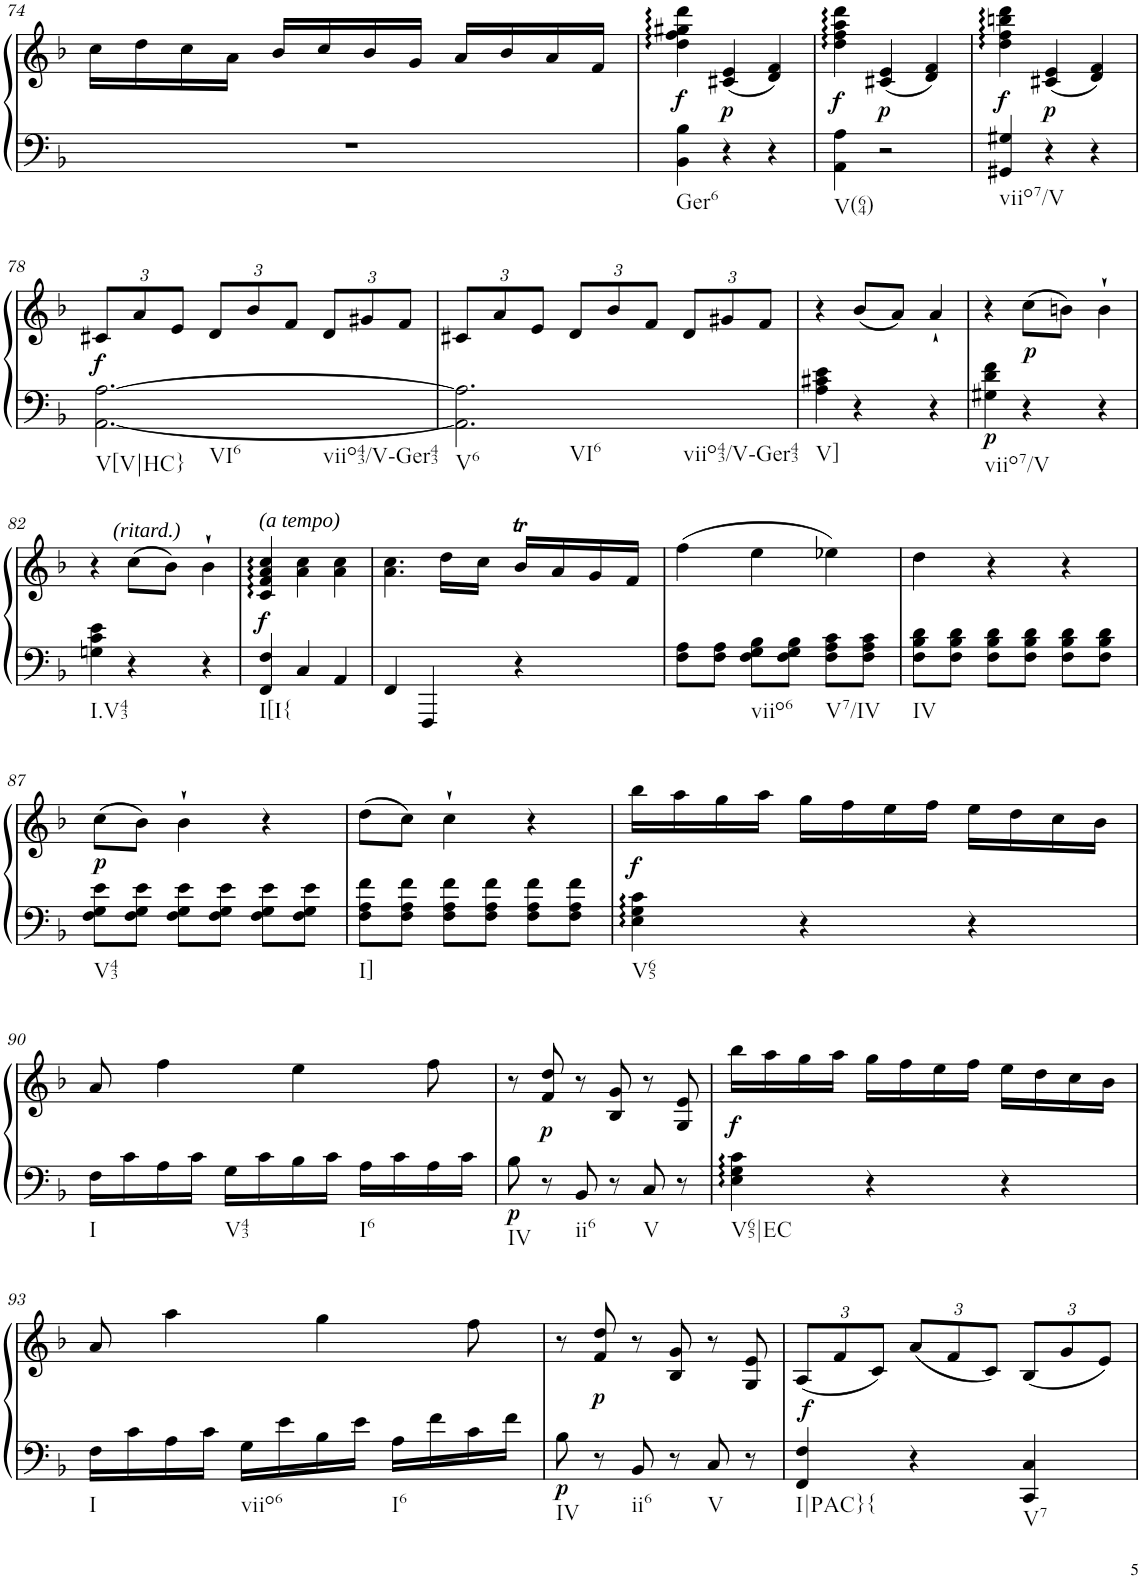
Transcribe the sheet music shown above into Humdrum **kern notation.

**kern	**kern	**dynam
*part1	*part1	*part1
*staff2	*staff1	*staff1/2
*I"Klavier linke Hand	*	*
!!LO:PB:g=z
*clefG2	*clefG2	*
*k[b-]	*k[b-]	*
*M3/4	*M3/4	*
=74	=74	=74
2.r	16cc\LL	.
.	16dd\	.
.	16cc\	.
.	16a\JJ	.
.	16b-/LL	.
.	16cc/	.
.	16b-/	.
.	16g/JJ	.
.	16a/LL	.
.	16b-/	.
.	16a/	.
.	16f/JJ	.
=75	=75	=75
!LO:TX:b:t=Ger6	!	!
!	!	!LO:DY:b
4BB-\ 4B-\	4dd\ 4ff\ 4gg#X\ 4ddd\	f
!	!	!LO:DY:b
4r	(4c#X/ 4e/	p
4r	4d/ 4f/)	.
=76	=76	=76
!LO:TX:b:t=V(64)	!	!
!	!	!LO:DY:b
4AA\ 4A\	4dd\ 4ff\ 4aa\ 4ddd\	f
!	!	!LO:DY:b
2r	(4c#X/ 4e/	p
.	4d/ 4f/)	.
=77	=77	=77
!LO:TX:b:t=viio7/V	!	!
!	!	!LO:DY:b
4GG#X/ 4G#X/	4dd\ 4ff\ 4bbn\ 4ddd\	f
!	!	!LO:DY:b
4r	(4c#X/ 4e/	p
4r	4d/ 4f/)	.
!!LO:LB:g=z
=78	=78	=78
*	*Xbrackettup	*
!LO:TX:b:t=V[V|HC}	!	!
!LO:TX:b:t=VI6	!	!
!LO:TX:b:t=viio43/V-Ger43	!	!
!	!	!LO:DY:b
[2.AA\ [2.A\	12c#X/L	f
.	12a/	.
.	12e/J	.
.	12d/L	.
.	12b-/	.
.	12f/J	.
.	12d/L	.
.	12g#X/	.
.	12f/J	.
=79	=79	=79
!LO:TX:b:t=V6	!	!
!LO:TX:b:t=VI6	!	!
!LO:TX:b:t=viio43/V-Ger43	!	!
2.AA\] 2.A\]	12c#X/L	.
.	12a/	.
.	12e/J	.
.	12d/L	.
.	12b-/	.
.	12f/J	.
.	12d/L	.
.	12g#X/	.
.	12f/J	.
=80	=80	=80
!LO:TX:b:t=V]	!	!
4A\ 4c#X\ 4e\	4r	.
4r	(8b-/L	.
.	8a/J)	.
4r	4a`/	.
=81	=81	=81
!LO:TX:b:t=viio7/V	!	!
!	!	!LO:DY:b=2
4G#X\ 4d\ 4f\	4r	p
!	!	!LO:DY:b
4r	(8cc\L	p
.	8bn\J)	.
4r	4b`\	.
!!LO:LB:g=z
=82	=82	=82
!LO:TX:b:t=I.V43	!	!
4Gn\ 4c\ 4e\	4r	.
!	!LO:TX:a:i:t=(ritard.)	!
4r	(8cc\L	.
.	8b-\J)	.
4r	4b-`\	.
=83	=83	=83
!	!LO:TX:a:i:t=(a tempo)	!
!LO:TX:b:t=I[I{	!	!
!	!	!LO:DY:b
4FF/ 4F/	4c/ 4f/ 4a/ 4cc/	f
4C/	4a\ 4cc\	.
4AA/	4a\ 4cc\	.
=84	=84	=84
4FF/	4.a\ 4.cc\	.
4FFF/	.	.
.	16dd\LL	.
.	16cc\JJ	.
4r	16b-T/LL	.
.	16a/	.
.	16g/	.
.	16f/JJ	.
=85	=85	=85
8F\ 8A\L	(4ff\	.
8F\ 8A\J	.	.
!LO:TX:b:t=viio6	!	!
8F\ 8G\ 8B-\L	4ee\	.
8F\ 8G\ 8B-\J	.	.
!LO:TX:b:t=V7/IV	!	!
8F\ 8A\ 8c\L	4ee-X\)	.
8F\ 8A\ 8c\J	.	.
=86	=86	=86
!LO:TX:b:t=IV	!	!
8F\ 8B-\ 8d\L	4dd\	.
8F\ 8B-\ 8d\J	.	.
8F\ 8B-\ 8d\L	4r	.
8F\ 8B-\ 8d\J	.	.
8F\ 8B-\ 8d\L	4r	.
8F\ 8B-\ 8d\J	.	.
!!LO:LB:g=z
=87	=87	=87
!LO:TX:b:t=V43	!	!
!	!	!LO:DY:b
8F\ 8G\ 8e\L	(8cc\L	p
8F\ 8G\ 8e\J	8b-\J)	.
8F\ 8G\ 8e\L	4b-`\	.
8F\ 8G\ 8e\J	.	.
8F\ 8G\ 8e\L	4r	.
8F\ 8G\ 8e\J	.	.
=88	=88	=88
!LO:TX:b:t=I]	!	!
8F\ 8A\ 8f\L	(8dd\L	.
8F\ 8A\ 8f\J	8cc\J)	.
8F\ 8A\ 8f\L	4cc`\	.
8F\ 8A\ 8f\J	.	.
8F\ 8A\ 8f\L	4r	.
8F\ 8A\ 8f\J	.	.
=89	=89	=89
!LO:TX:b:t=V65	!	!
!	!	!LO:DY:b
4E\ 4G\ 4c\	16bb-\LL	f
.	16aa\	.
.	16gg\	.
.	16aa\JJ	.
4r	16gg\LL	.
.	16ff\	.
.	16ee\	.
.	16ff\JJ	.
4r	16ee\LL	.
.	16dd\	.
.	16cc\	.
.	16b-\JJ	.
!!LO:LB:g=z
=90	=90	=90
!LO:TX:b:t=I	!	!
16F\LL	8a/	.
16c\	.	.
16A\	4ff\	.
16c\JJ	.	.
!LO:TX:b:t=V43	!	!
16G\LL	.	.
16c\	.	.
16B-\	4ee\	.
16c\JJ	.	.
!LO:TX:b:t=I6	!	!
16A\LL	.	.
16c\	.	.
16A\	8ff\	.
16c\JJ	.	.
=91	=91	=91
!LO:TX:b:t=IV	!	!
!	!	!LO:DY:b=2
8B-\	8r	p
!	!	!LO:DY:b
8r	8f/ 8dd/	p
!LO:TX:b:t=ii6	!	!
8BB-/	8r	.
8r	8B-/ 8g/	.
!LO:TX:b:t=V	!	!
8C/	8r	.
8r	8G/ 8e/	.
=92	=92	=92
!LO:TX:b:t=V65|EC	!	!
!	!	!LO:DY:b
4E\ 4G\ 4c\	16bb-\LL	f
.	16aa\	.
.	16gg\	.
.	16aa\JJ	.
4r	16gg\LL	.
.	16ff\	.
.	16ee\	.
.	16ff\JJ	.
4r	16ee\LL	.
.	16dd\	.
.	16cc\	.
.	16b-\JJ	.
!!LO:LB:g=z
=93	=93	=93
!LO:TX:b:t=I	!	!
16F\LL	8a/	.
16c\	.	.
16A\	4aa\	.
16c\JJ	.	.
!LO:TX:b:t=viio6	!	!
16G\LL	.	.
16e\	.	.
16B-\	4gg\	.
16e\JJ	.	.
!LO:TX:b:t=I6	!	!
16A\LL	.	.
16f\	.	.
16c\	8ff\	.
16f\JJ	.	.
=94	=94	=94
!LO:TX:b:t=IV	!	!
!	!	!LO:DY:b=2
8B-\	8r	p
!	!	!LO:DY:b
8r	8f/ 8dd/	p
!LO:TX:b:t=ii6	!	!
8BB-/	8r	.
8r	8B-/ 8g/	.
!LO:TX:b:t=V	!	!
8C/	8r	.
8r	8G/ 8e/	.
=95	=95	=95
!LO:TX:b:t=I|PAC}{	!	!
!	!	!LO:DY:a=2
4FF/ 4F/	(12A/L	f
.	12f/	.
.	12c/J)	.
4r	(12a/L	.
.	12f/	.
.	12c/J)	.
!LO:TX:b:t=V7	!	!
4CC/ 4C/	(12B-/L	.
.	12g/	.
.	12e/J)	.
=	=	=
*-	*-	*-
